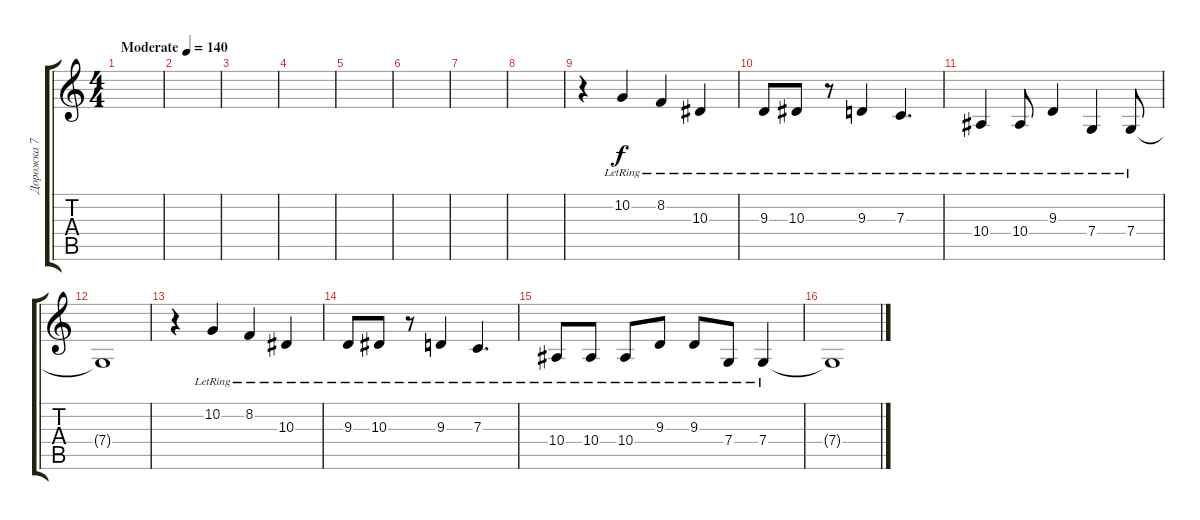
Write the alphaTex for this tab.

\track ("Дорожка 7" "Дорожка 7") {instrument electricgrandpiano}
\staff {score tabs}
\tuning (D4 A3 F3 C3 G2 C2) {hide}
\ts (4 4)
\tempo (140 "Moderate")
\clef g2
\ks c
|
|
|
|
|
|
|
|
r.4 10.2{lr}.4 8.2{lr}.4 10.3{lr}.4 |
9.3{lr}.8 10.3{lr}.8 r.8 9.3{lr}.4 7.3{lr}.4{d} |
10.4{lr}.4 10.4{lr}.8 9.3{lr}.4 7.4{lr}.4 7.4{lr}.8 |
7.4{t}.1 |
r.4 10.2{lr}.4 8.2{lr}.4 10.3{lr}.4 |
9.3{lr}.8 10.3{lr}.8 r.8 9.3{lr}.4 7.3{lr}.4{d} |
10.4{lr}.8 10.4{lr}.8 10.4{lr}.8 9.3{lr}.8 9.3{lr}.8 7.4{lr}.8 7.4{lr}.4 |
7.4{t}.1
